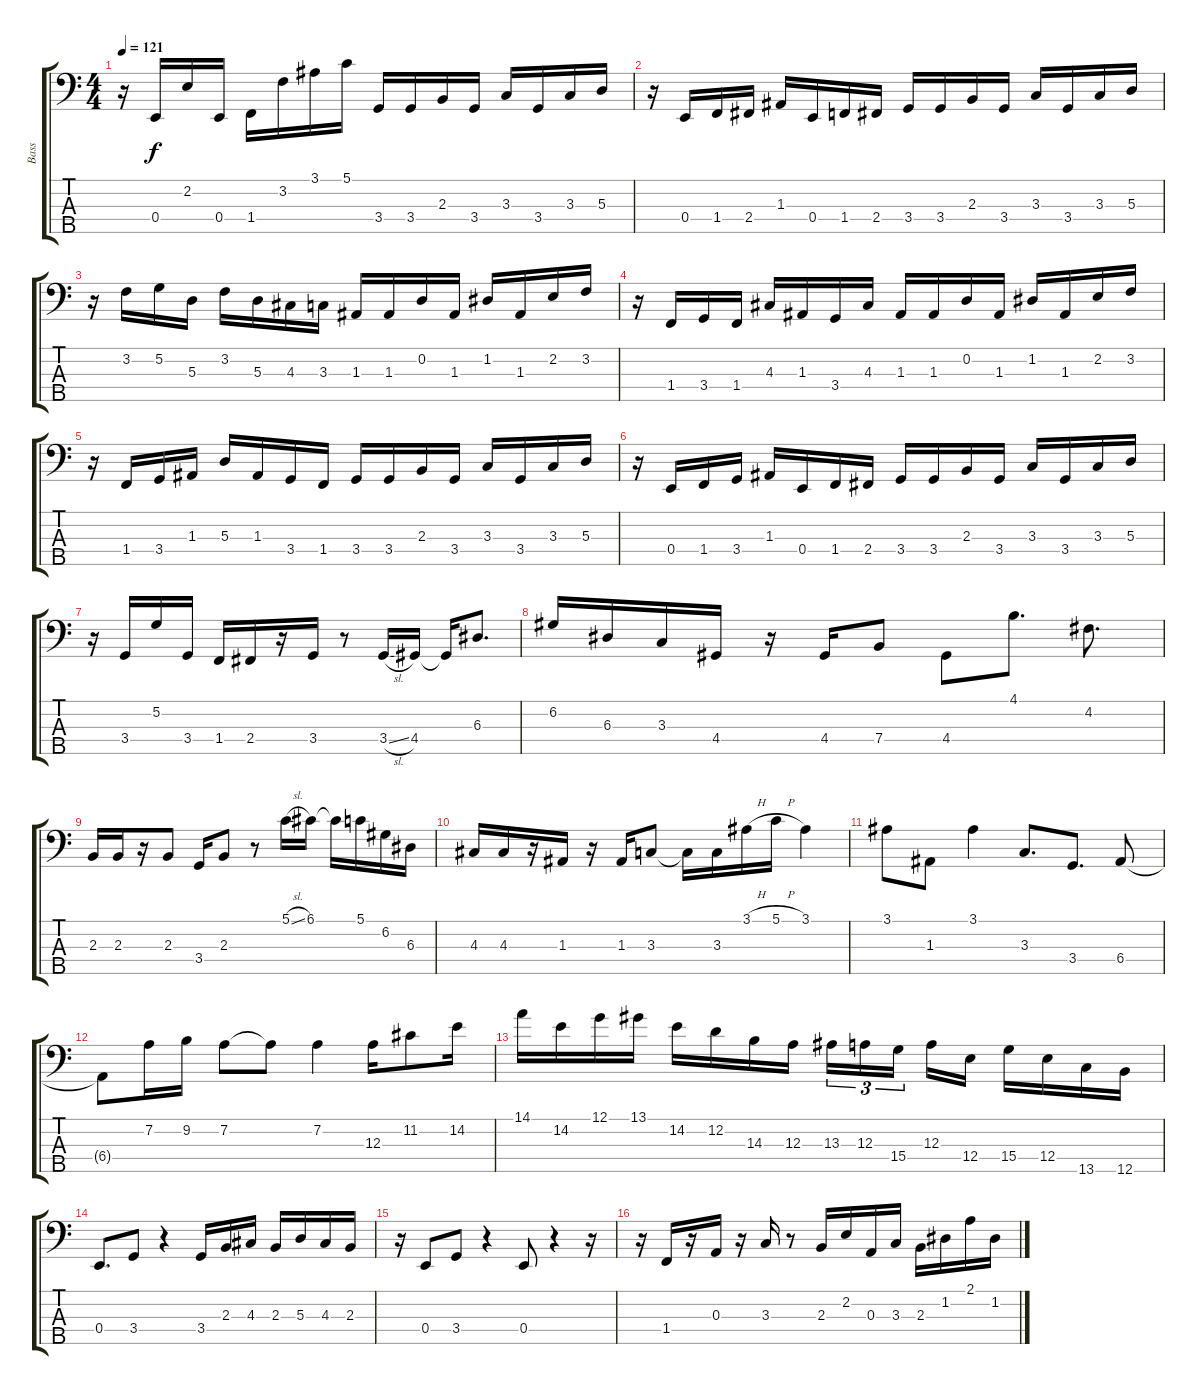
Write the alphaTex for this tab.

\track ("Bass" "Bass") {instrument electricbasspick}
\staff {score tabs}
\tuning (G2 D2 A1 E1 B0) {hide}
\ts (4 4)
\tempo 121
\clef f4
\ks c
r.16{dy f} 0.4.16 2.2.16 0.4.16 1.4.16 3.2.16 3.1.16 5.1.16 3.4.16 3.4.16 2.3.16 3.4.16 3.3.16 3.4.16 3.3.16 5.3.16 |
r.16 0.4.16 1.4.16 2.4.16 1.3.16 0.4.16 1.4.16 2.4.16 3.4.16 3.4.16 2.3.16 3.4.16 3.3.16 3.4.16 3.3.16 5.3.16 |
r.16 3.2.16 5.2.16 5.3.16 3.2.16 5.3.16 4.3.16 3.3.16 1.3.16 1.3.16 0.2.16 1.3.16 1.2.16 1.3.16 2.2.16 3.2.16 |
r.16 1.4.16 3.4.16 1.4.16 4.3.16 1.3.16 3.4.16 4.3.16 1.3.16 1.3.16 0.2.16 1.3.16 1.2.16 1.3.16 2.2.16 3.2.16 |
r.16 1.4.16 3.4.16 1.3.16 5.3.16 1.3.16 3.4.16 1.4.16 3.4.16 3.4.16 2.3.16 3.4.16 3.3.16 3.4.16 3.3.16 5.3.16 |
r.16 0.4.16 1.4.16 3.4.16 1.3.16 0.4.16 1.4.16 2.4.16 3.4.16 3.4.16 2.3.16 3.4.16 3.3.16 3.4.16 3.3.16 5.3.16 |
r.16 3.4.16 5.2.16 3.4.16 1.4.16 2.4.16 r.16 3.4.16 r.8 3.4{sl}.16 4.4.16 4.4{t}.16 6.3.8{d} |
6.2.16 6.3.16 3.3.16 4.4.16 r.16 4.4.16 7.4.8 4.4.8 4.1.8{d} 4.2.8{d} |
2.3.16 2.3.16 r.16 2.3.8 3.4.16 2.3.8 r.8 5.1{sl}.16 6.1.16 6.1{t}.16 5.1.16 6.2.16 6.3.16 |
4.3.16 4.3.16 r.16 1.3.16 r.16 1.3.16 3.3.8 3.3{t}.16 3.3.16 3.1{h}.16 5.1{h}.16 3.1.4 |
3.1.8 1.3.8 3.1.4 3.3.8{d} 3.4.8{d} 6.4.8 |
6.4{t}.8 7.2.16 9.2.16 7.2.8 7.2{t}.8 7.2.4 12.3.16 11.2.8 14.2.16 |
14.1.16 14.2.16 12.1.16 13.1.16 14.2.16 12.2.16 14.3.16 12.3.16 13.3.16{tu (3 2)} 12.3.16{tu (3 2)} 15.4.16{tu (3 2) beam splitsecondary} 12.3.16 12.4.16 15.4.16 12.4.16 13.5.16 12.5.16 |
0.4.8{d} 3.4.8 r.4 3.4.16 2.3.16 4.3.16 2.3.16 5.3.16 4.3.16 2.3.16 |
r.16 0.4.8 3.4.8 r.4 0.4.8 r.4 r.16 |
r.16 1.4.16 r.16 0.3.16 r.16 3.3.16 r.8 2.3.16 2.2.16 0.3.16 3.3.16 2.3.16 1.2.16 2.1.16 1.2.16
